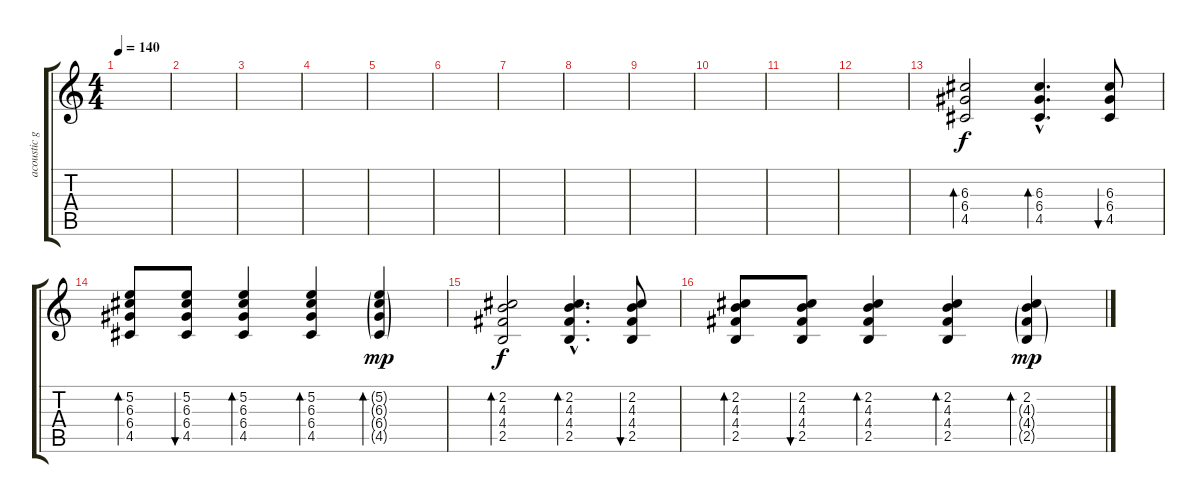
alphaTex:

\track ("acoustic guitar" "acoustic g") {instrument acousticguitarsteel}
\staff {score tabs}
\tuning (E4 B3 G3 D3 A2 E2) {hide}
\ts (4 4)
\tempo 140
\clef g2
\ks c
|
|
|
|
|
|
|
|
|
|
|
|
(6.3 6.4 4.5).2{bd 120 volume 11} (6.3{hac} 6.4{hac} 4.5{hac}).4{d bd 30} (6.3 6.4 4.5).8{bu 60} |
(5.2 6.3 6.4 4.5).8{bd 30} (5.2 6.3 6.4 4.5).8{bu 30} (5.2 6.3 6.4 4.5).4{bd 30} (5.2 6.3 6.4 4.5).4{bd 30} (5.2{g} 6.3{g} 6.4{g} 4.5{g}).4{bd 30 dy mp} |
(2.2 4.3 4.4 2.5).2{bd 60 dy f} (2.2{hac} 4.3{hac} 4.4{hac} 2.5{hac}).4{d bd 30} (2.2 4.3 4.4 2.5).8{bu 60} |
(2.2 4.3 4.4 2.5).8{bd 30} (2.2 4.3 4.4 2.5).8{bu 30} (2.2 4.3 4.4 2.5).4{bd 30} (2.2 4.3 4.4 2.5).4{bd 30} (2.2 4.3{g} 4.4{g} 2.5{g}).4{bd 30 dy mp}
